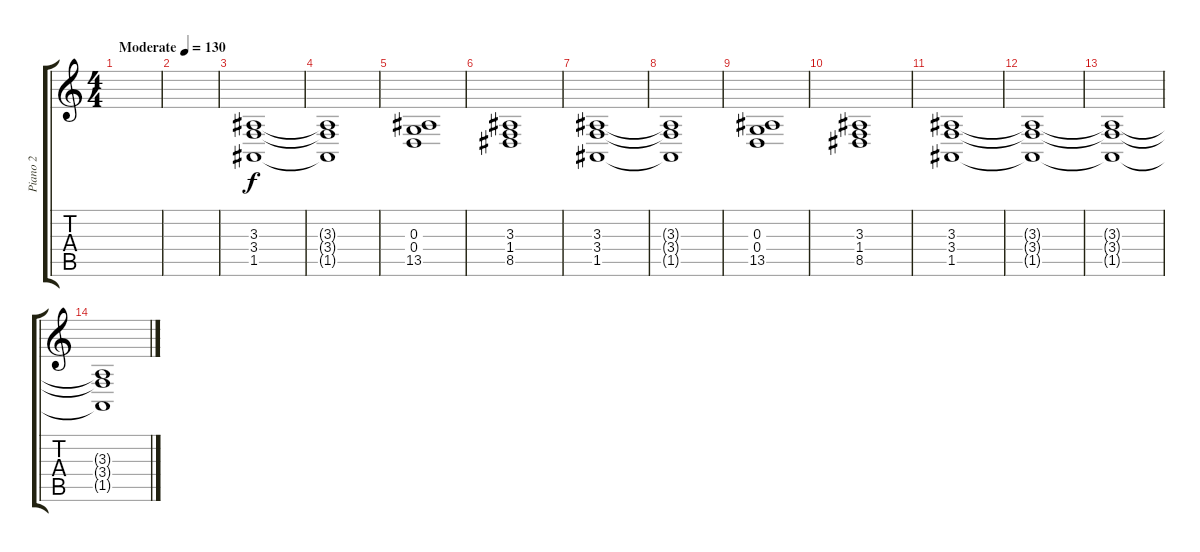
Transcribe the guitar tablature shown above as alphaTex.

\track ("Piano 2" "Piano 2") {instrument acousticgrandpiano}
\staff {score tabs}
\tuning (E4 B3 G3 D3 A2 E2) {hide}
\ts (4 4)
\tempo (130 "Moderate")
\clef g2
\ks c
|
|
(3.3 3.4 1.5).1 |
(3.3{t} 3.4{t} 1.5{t}).1 |
(0.3 0.4 13.5).1 |
(3.3 1.4 8.5).1 |
(3.3 3.4 1.5).1 |
(3.3{t} 3.4{t} 1.5{t}).1 |
(0.3 0.4 13.5).1 |
(3.3 1.4 8.5).1 |
(3.3 3.4 1.5).1 |
(3.3{t} 3.4{t} 1.5{t}).1 |
(3.3{t} 3.4{t} 1.5{t}).1 |
(3.3{t} 3.4{t} 1.5{t}).1
